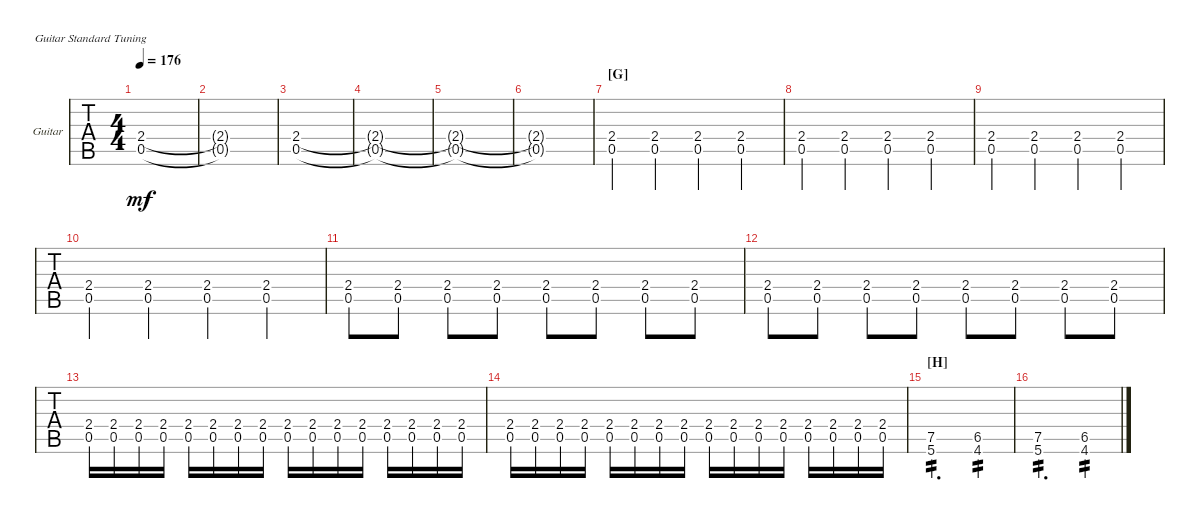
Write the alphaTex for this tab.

\defaultSystemsLayout 4
\bracketExtendMode groupsimilarinstruments
\firstSystemTrackNameOrientation horizontal
\otherSystemsTrackNameOrientation horizontal
\track ("Guitar" "Guitar") {instrument distortionguitar}
\staff {tabs}
\tuning (E4 B3 G3 D3 A2 E2)
\ts (4 4)
\tempo 176
\clef g2
\ks c
(0.5{t} 2.4{t}).1{dy mf} |
(0.5{t} 2.4{t}).1 |
(0.5 2.4).1 |
(2.4{t} 0.5{t}).1 |
(2.4{t} 0.5{t}).1 |
(2.4{t} 0.5{t}).1 |
\section ("G" "")
(0.5{st} 2.4{st}).4 (0.5{st} 2.4{st}).4 (0.5{st} 2.4{st}).4 (0.5{st} 2.4{st}).4 |
(0.5{st} 2.4{st}).4 (0.5{st} 2.4{st}).4 (0.5{st} 2.4{st}).4 (0.5{st} 2.4{st}).4 |
(0.5{st} 2.4{st}).4 (0.5{st} 2.4{st}).4 (0.5{st} 2.4{st}).4 (0.5{st} 2.4{st}).4 |
(0.5{st} 2.4{st}).4 (0.5{st} 2.4{st}).4 (0.5{st} 2.4{st}).4 (0.5{st} 2.4{st}).4 |
(0.5 2.4).8 (0.5 2.4).8 (0.5 2.4).8 (0.5 2.4).8 (0.5 2.4).8 (0.5 2.4).8 (0.5 2.4).8 (0.5 2.4).8 |
(0.5 2.4).8 (0.5 2.4).8 (0.5 2.4).8 (0.5 2.4).8 (0.5 2.4).8 (0.5 2.4).8 (0.5 2.4).8 (0.5 2.4).8 |
(0.5 2.4).16 (0.5 2.4).16 (0.5 2.4).16 (0.5 2.4).16 (0.5 2.4).16 (0.5 2.4).16 (0.5 2.4).16 (0.5 2.4).16 (0.5 2.4).16 (0.5 2.4).16 (0.5 2.4).16 (0.5 2.4).16 (0.5 2.4).16 (0.5 2.4).16 (0.5 2.4).16 (0.5 2.4).16 |
(0.5 2.4).16 (0.5 2.4).16 (0.5 2.4).16 (0.5 2.4).16 (0.5 2.4).16 (0.5 2.4).16 (0.5 2.4).16 (0.5 2.4).16 (0.5 2.4).16 (0.5 2.4).16 (0.5 2.4).16 (0.5 2.4).16 (0.5 2.4).16 (0.5 2.4).16 (0.5 2.4).16 (0.5 2.4).16 |
\section ("H" "")
(5.6 7.5).2{d tp 2} (4.6 6.5).4{tp 2} |
(5.6 7.5).2{d tp 2} (4.6 6.5).4{tp 2}
